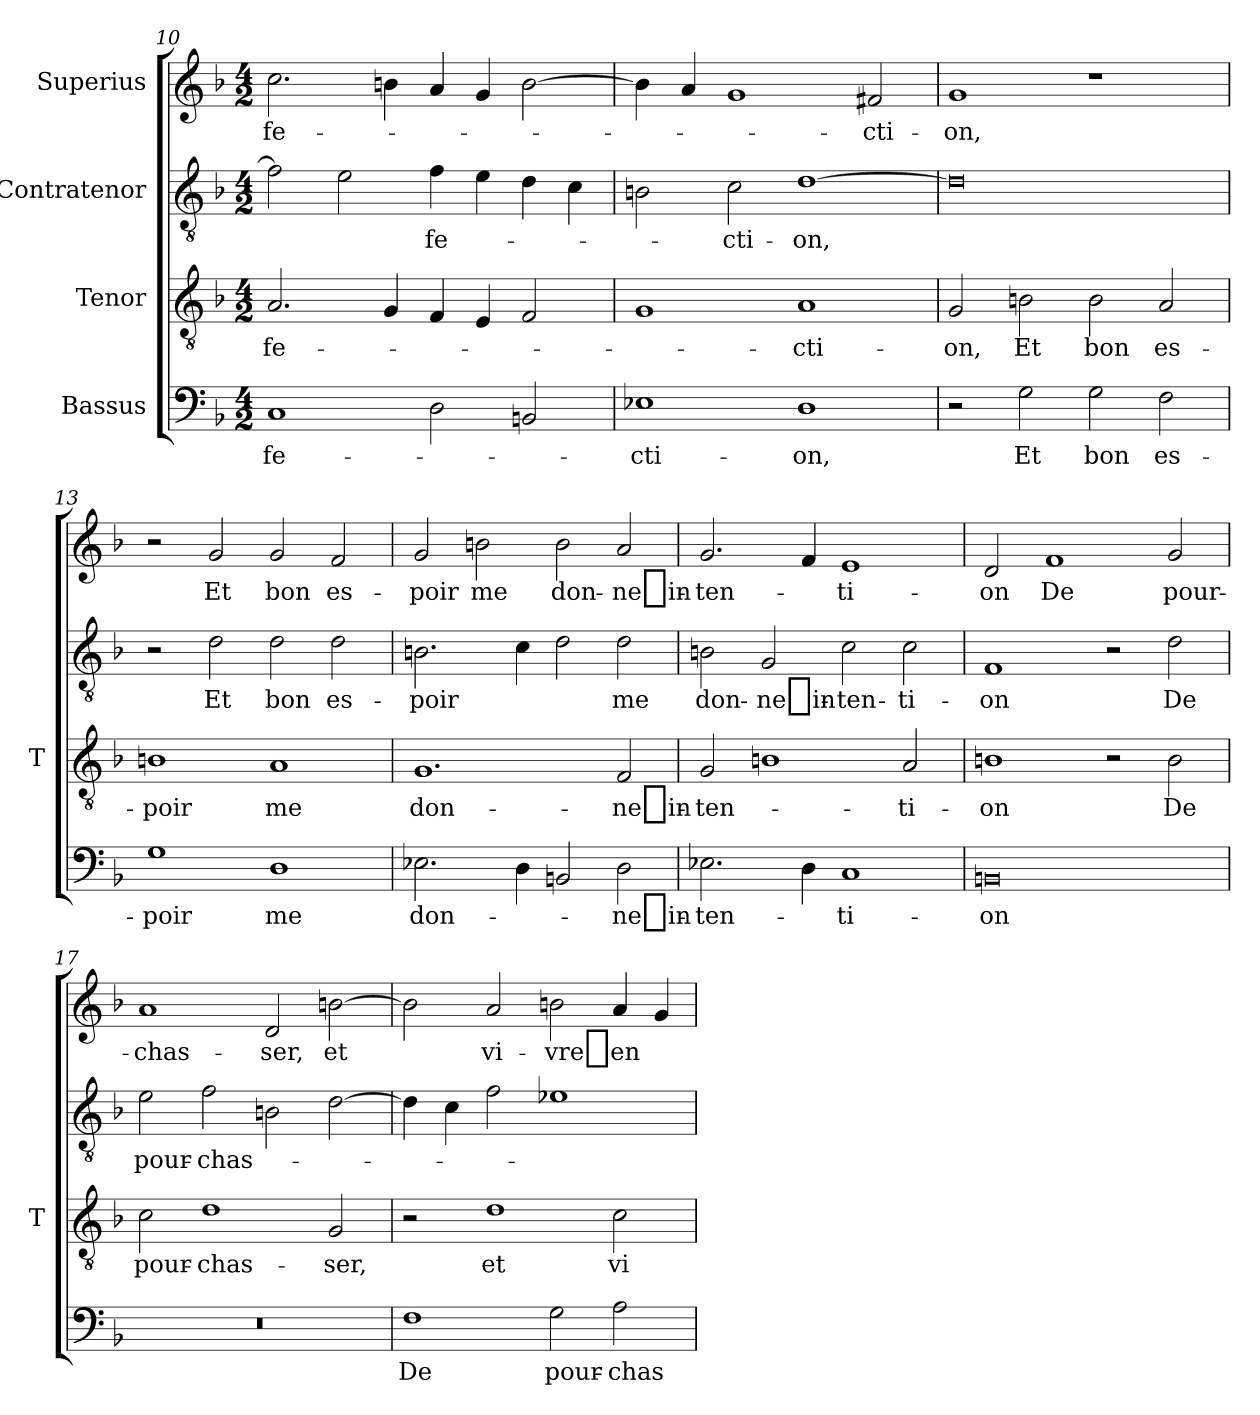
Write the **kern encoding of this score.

**kern	**text	**kern	**text	**kern	**text	**kern	**text
*part4	*part4	*part3	*part3	*part2	*part2	*part1	*part1
*staff4	*staff4	*staff3	*staff3	*staff2	*staff2	*staff1	*staff1
*I"Bassus	*	*I"Tenor	*	*I"Contratenor	*	*I"Superius	*
*	*	*I'T	*	*	*	*	*
*clefF4	*	*clefGv2	*	*clefGv2	*	*clefG2	*
*k[b-]	*	*k[b-]	*	*k[b-]	*	*k[b-]	*
*M4/2	*	*M4/2	*	*M4/2	*	*M4/2	*
=10	=10	=10	=10	=10	=10	=10	=10
1C	fe-	2.A	fe-	2f]	.	2.cc	fe-
.	.	.	.	2e	.	.	.
.	.	4G	.	.	.	4b	.
2D	.	4F	.	4f	fe-	4a	.
.	.	4E	.	4e	.	4g	.
2BB	.	2F	.	4d	.	[2b	.
.	.	.	.	4c	.	.	.
=11	=11	=11	=11	=11	=11	=11	=11
1E-X	cti-	1G	.	2B	.	4b]	.
.	.	.	.	.	.	4a	.
.	.	.	.	2c	cti-	1g	.
1D	-on,	1A	cti-	[1d	-on,	.	.
.	.	.	.	.	.	2f#X	cti-
=12	=12	=12	=12	=12	=12	=12	=12
2r	.	2G	-on,	0d]	.	1g	-on,
2G	-Et	2Bn	-Et	.	.	.	.
2G	-bon	2B	-bon	.	.	1r	.
2F	es-	2A	es-	.	.	.	.
=13	=13	=13	=13	=13	=13	=13	=13
1G	-poir	1Bn	-poir	2r	.	2r	.
.	.	.	.	2d	-Et	2g	-Et
1D	-me	1A	-me	2d	-bon	2g	-bon
.	.	.	.	2d	es-	2f	es-
=14	=14	=14	=14	=14	=14	=14	=14
2.E-X	don-	1.G	don-	2.B	-poir	2g	-poir
.	.	.	.	.	.	2b	-me
4D	.	.	.	4c	.	.	.
2BB	.	.	.	2d	.	2b	don-
2D	ne_in-	2F	ne_in-	2d	-me	2a	ne_in-
=15	=15	=15	=15	=15	=15	=15	=15
2.E-X	ten-	2G	ten-	2B	don-	2.g	ten-
.	.	1Bn	.	2G	ne_in-	.	.
4D	.	.	.	.	.	4f	.
1C	ti-	.	.	2c	ten-	1e	ti-
.	.	2A	ti-	2c	ti-	.	.
=16	=16	=16	=16	=16	=16	=16	=16
0BB	-on	1Bn	-on	1F	-on	2d	-on
.	.	.	.	.	.	1f	-De
.	.	2r	.	2r	.	.	.
.	.	2B	-De	2d	-De	2g	pour-
=17	=17	=17	=17	=17	=17	=17	=17
0r	.	2c	pour-	2e	pour-	1a	chas-
.	.	1d	chas-	2f	chas-	.	.
.	.	.	.	2B	.	2d	-ser,
.	.	2G	-ser,	[2d	.	[2b	-et
=18	=18	=18	=18	=18	=18	=18	=18
1F	-De	2r	.	4d]	.	2b]	.
.	.	.	.	4c	.	.	.
.	.	1d	-et	2f	.	2a	vi-
2G	pour-	.	.	1e-X	.	2b	-vre_en
2A	chas-	2c	vi-	.	.	4a	.
.	.	.	.	.	.	4g	.
=	=	=	=	=	=	=	=
*-	*-	*-	*-	*-	*-	*-	*-
